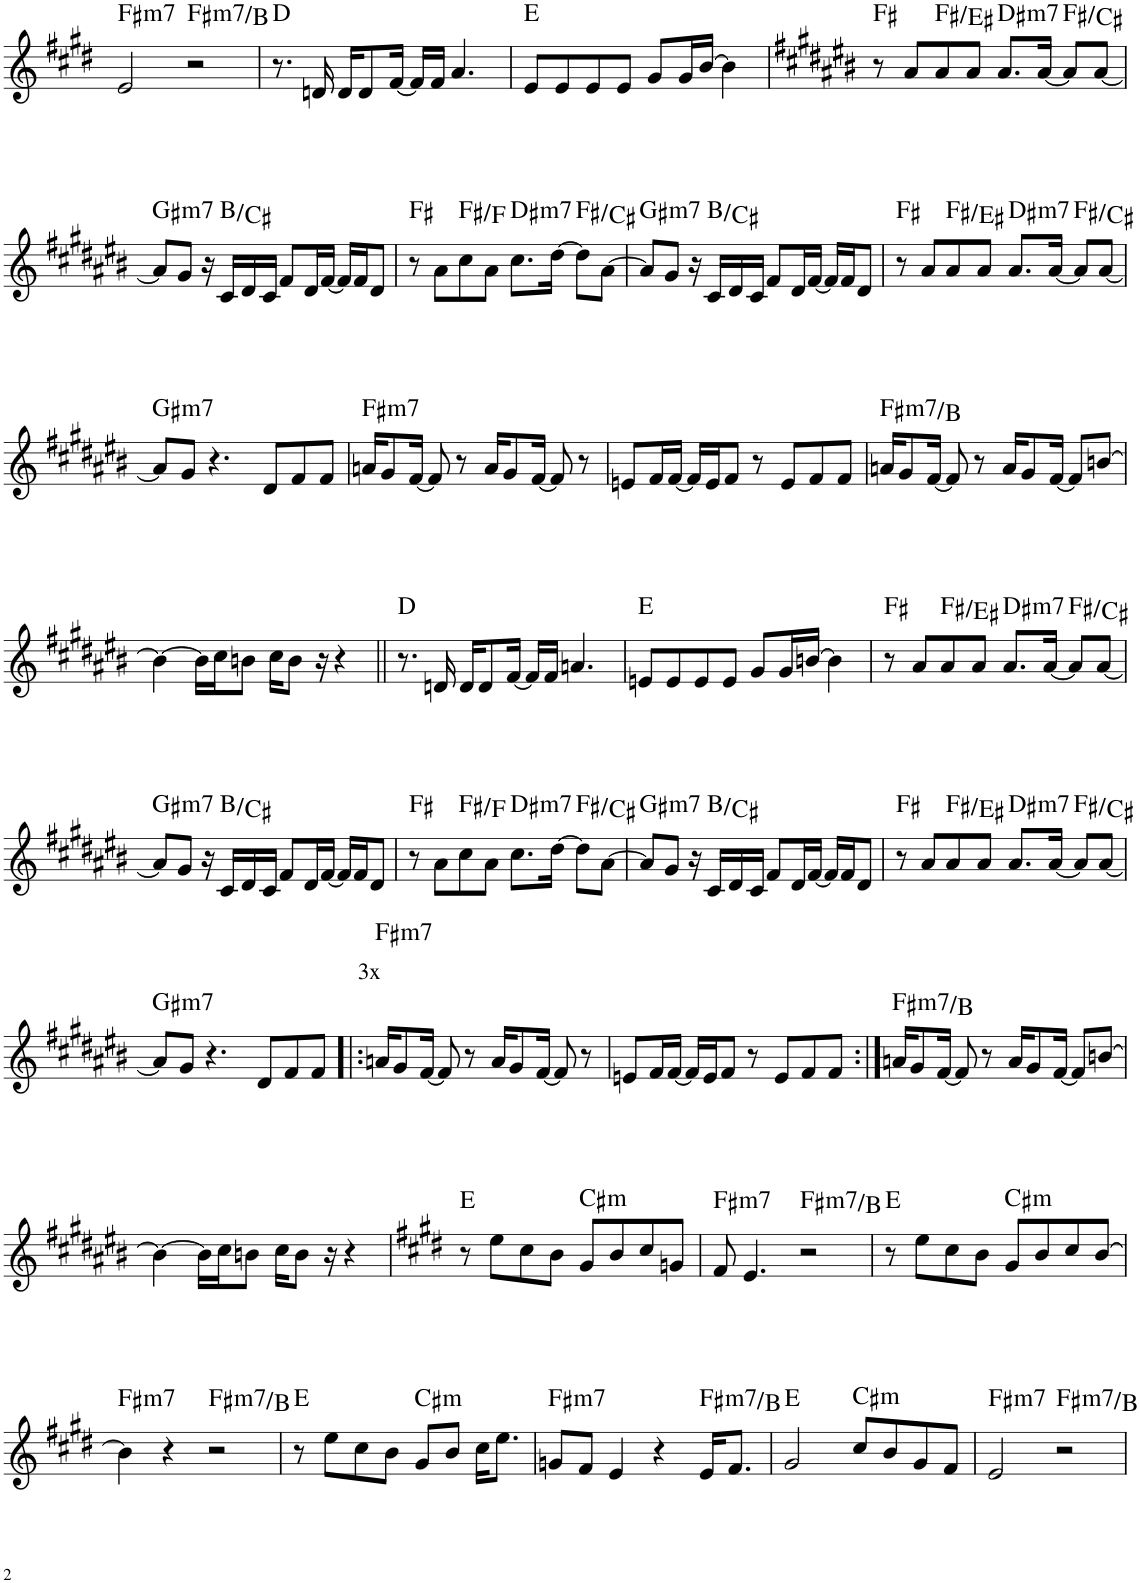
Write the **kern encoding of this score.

**kern	**text	**harte
*part1	*part1	*part1
*staff1	*staff1	*
*I"Piano	*	*
*I'Pno.	*	*
!!LO:PB:g=z
*clefG2	*	*
*k[f#c#g#d#]	*	*
*M4/4	*	*
=28	=28	=28
!	!	!LO:H:kt=m7
2e/	.	F#:min7
!	!	!LO:H:kt=m7
2r	.	F#:min7/4
=29	=29	=29
8.r	.	D:maj
16dn/	.	.
16d/KL	.	.
8d/	.	.
[16f#/Jk	.	.
16f#/LL]	.	.
16f#/JJ	.	.
4.a/	.	.
=30	=30	=30
8e/L	.	E:maj
8e/	.	.
8e/	.	.
8e/J	.	.
8g#/L	.	.
16g#/L	.	.
[16b/JJ	.	.
4b\]	.	.
=31	=31	=31
*k[f#c#g#d#a#e#b#]	*	*
8r	.	F#:maj
8a#/L	.	.
8a#/	.	F#:maj/7
8a#/J	.	.
!	!	!LO:H:kt=m7
8.a#/L	.	D#:min7
[16a#/Jk	.	.
8a#/L]	.	F#:maj/5
[8a#/J	.	.
!!LO:LB:g=z
=32	=32	=32
!	!	!LO:H:kt=m7
8a#/L]	.	G#:min7
8g#/J	.	.
16r	.	.
16c#/LL	.	B:maj/2
16d#/	.	.
16c#/JJ	.	.
8f#/L	.	.
16d#/L	.	.
[16f#/JJ	.	.
16f#/LL]	.	.
16f#/J	.	.
8d#/J	.	.
=33	=33	=33
8r	.	F#:maj
8a#\L	.	.
8cc#\	.	F#:maj/bb8
8a#\J	.	.
!	!	!LO:H:kt=m7
8.cc#\L	.	D#:min7
[16dd#\Jk	.	.
8dd#\L]	.	F#:maj/5
[8a#\J	.	.
=34	=34	=34
!	!	!LO:H:kt=m7
8a#/L]	.	G#:min7
8g#/J	.	.
16r	.	.
16c#/LL	.	B:maj/2
16d#/	.	.
16c#/JJ	.	.
8f#/L	.	.
16d#/L	.	.
[16f#/JJ	.	.
16f#/LL]	.	.
16f#/J	.	.
8d#/J	.	.
=35	=35	=35
8r	.	F#:maj
8a#/L	.	.
8a#/	.	F#:maj/7
8a#/J	.	.
!	!	!LO:H:kt=m7
8.a#/L	.	D#:min7
[16a#/Jk	.	.
8a#/L]	.	F#:maj/5
[8a#/J	.	.
!!LO:LB:g=z
=36	=36	=36
!	!	!LO:H:kt=m7
8a#/L]	.	G#:min7
8g#/J	.	.
4.r	.	.
8d#/L	.	.
8f#/	.	.
8f#/J	.	.
=37	=37	=37
!	!	!LO:H:kt=m7
16an/KL	.	F#:min7
8g#/	.	.
[16f#/Jk	.	.
8f#/]	.	.
8r	.	.
16a/KL	.	.
8g#/	.	.
[16f#/Jk	.	.
8f#/]	.	.
8r	.	.
=38	=38	=38
8en/L	.	.
16f#/L	.	.
[16f#/JJ	.	.
16f#/LL]	.	.
16e/J	.	.
8f#/J	.	.
8r	.	.
8e/L	.	.
8f#/	.	.
8f#/J	.	.
=39	=39	=39
!	!	!LO:H:kt=m7
16an/KL	.	F#:min7/4
8g#/	.	.
[16f#/Jk	.	.
8f#/]	.	.
8r	.	.
16a/KL	.	.
8g#/	.	.
[16f#/Jk	.	.
8f#/L]	.	.
[8bn/J	.	.
!!LO:LB:g=z
=40	=40	=40
4b\_	.	.
16b\LL]	.	.
16cc#\J	.	.
8bn\J	.	.
16cc#\KL	.	.
8b\J	.	.
16r	.	.
4r	.	.
=41||	=41||	=41||
8.r	.	D:maj
16dn/	.	.
16d/KL	.	.
8d/	.	.
[16f#/Jk	.	.
16f#/LL]	.	.
16f#/JJ	.	.
4.an/	.	.
=42	=42	=42
8en/L	.	E:maj
8e/	.	.
8e/	.	.
8e/J	.	.
8g#/L	.	.
16g#/L	.	.
[16bn/JJ	.	.
4b\]	.	.
=43	=43	=43
8r	.	F#:maj
8a#/L	.	.
8a#/	.	F#:maj/7
8a#/J	.	.
!	!	!LO:H:kt=m7
8.a#/L	.	D#:min7
[16a#/Jk	.	.
8a#/L]	.	F#:maj/5
[8a#/J	.	.
!!LO:LB:g=z
=44	=44	=44
!	!	!LO:H:kt=m7
8a#/L]	.	G#:min7
8g#/J	.	.
16r	.	.
16c#/LL	.	B:maj/2
16d#/	.	.
16c#/JJ	.	.
8f#/L	.	.
16d#/L	.	.
[16f#/JJ	.	.
16f#/LL]	.	.
16f#/J	.	.
8d#/J	.	.
=45	=45	=45
8r	.	F#:maj
8a#\L	.	.
8cc#\	.	F#:maj/bb8
8a#\J	.	.
!	!	!LO:H:kt=m7
8.cc#\L	.	D#:min7
[16dd#\Jk	.	.
8dd#\L]	.	F#:maj/5
[8a#\J	.	.
=46	=46	=46
!	!	!LO:H:kt=m7
8a#/L]	.	G#:min7
8g#/J	.	.
16r	.	.
16c#/LL	.	B:maj/2
16d#/	.	.
16c#/JJ	.	.
8f#/L	.	.
16d#/L	.	.
[16f#/JJ	.	.
16f#/LL]	.	.
16f#/J	.	.
8d#/J	.	.
=47	=47	=47
8r	.	F#:maj
8a#/L	.	.
8a#/	.	F#:maj/7
8a#/J	.	.
!	!	!LO:H:kt=m7
8.a#/L	.	D#:min7
[16a#/Jk	.	.
8a#/L]	.	F#:maj/5
[8a#/J	.	.
!!LO:LB:g=z
=48	=48	=48
!	!	!LO:H:kt=m7
8a#/L]	.	G#:min7
8g#/J	.	.
4.r	.	.
8d#/L	.	.
8f#/	.	.
8f#/J	.	.
=49!|:	=49!|:	=49!|:
!	!LO:LY:a	!LO:H:kt=m7
16an/KL	3x	F#:min7
8g#/	.	.
[16f#/Jk	.	.
8f#/]	.	.
8r	.	.
16a/KL	.	.
8g#/	.	.
[16f#/Jk	.	.
8f#/]	.	.
8r	.	.
=50	=50	=50
8en/L	.	.
16f#/L	.	.
[16f#/JJ	.	.
16f#/LL]	.	.
16e/J	.	.
8f#/J	.	.
8r	.	.
8e/L	.	.
8f#/	.	.
8f#/J	.	.
=51:|!	=51:|!	=51:|!
!	!	!LO:H:kt=m7
16an/KL	.	F#:min7/4
8g#/	.	.
[16f#/Jk	.	.
8f#/]	.	.
8r	.	.
16a/KL	.	.
8g#/	.	.
[16f#/Jk	.	.
8f#/L]	.	.
[8bn/J	.	.
!!LO:LB:g=z
=52	=52	=52
4b\_	.	.
16b\LL]	.	.
16cc#\J	.	.
8bn\J	.	.
16cc#\KL	.	.
8b\J	.	.
16r	.	.
4r	.	.
=53	=53	=53
*k[f#c#g#d#]	*	*
8r	.	E:maj
8ee\L	.	.
8cc#\	.	.
8b\J	.	.
!	!	!LO:H:kt=m
8g#/L	.	C#:min
8b/	.	.
8cc#/	.	.
8gn/J	.	.
=54	=54	=54
!	!	!LO:H:kt=m7
8f#/	.	F#:min7
4.e/	.	.
!	!	!LO:H:kt=m7
2r	.	F#:min7/4
=55	=55	=55
8r	.	E:maj
8ee\L	.	.
8cc#\	.	.
8b\J	.	.
!	!	!LO:H:kt=m
8g#/L	.	C#:min
8b/	.	.
8cc#/	.	.
[8b/J	.	.
!!LO:LB:g=z
=56	=56	=56
!	!	!LO:H:kt=m7
4b\]	.	F#:min7
4r	.	.
!	!	!LO:H:kt=m7
2r	.	F#:min7/4
=57	=57	=57
8r	.	E:maj
8ee\L	.	.
8cc#\	.	.
8b\J	.	.
!	!	!LO:H:kt=m
8g#/L	.	C#:min
8b/J	.	.
16cc#\KL	.	.
8.ee\J	.	.
=58	=58	=58
!	!	!LO:H:kt=m7
8gn/L	.	F#:min7
8f#/J	.	.
4e/	.	.
4r	.	.
!	!	!LO:H:kt=m7
16e/KL	.	F#:min7/4
8.f#/J	.	.
=59	=59	=59
2g#/	.	E:maj
!	!	!LO:H:kt=m
8cc#/L	.	C#:min
8b/	.	.
8g#/	.	.
8f#/J	.	.
=60	=60	=60
!	!	!LO:H:kt=m7
2e/	.	F#:min7
!	!	!LO:H:kt=m7
2r	.	F#:min7/4
=	=	=
*-	*-	*-
